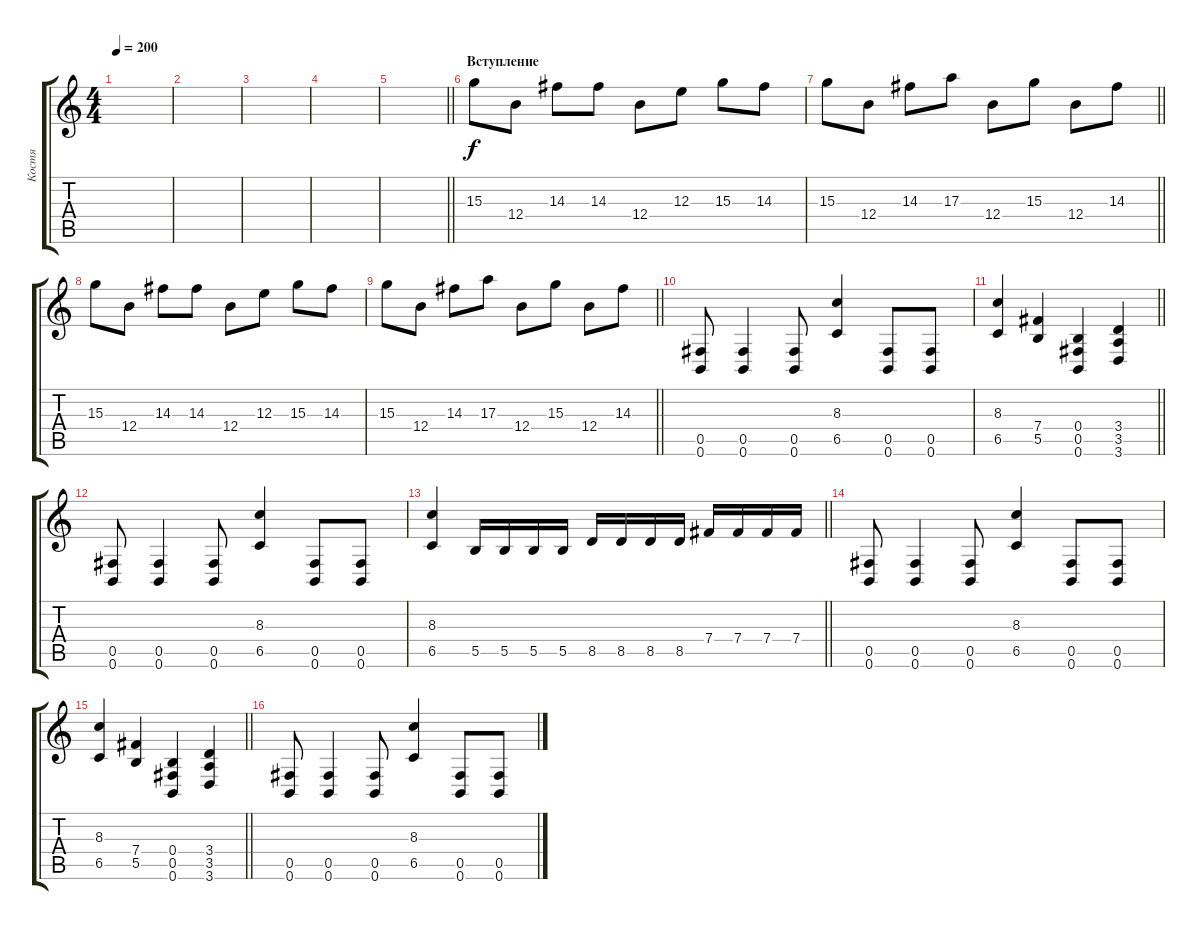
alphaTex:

\track ("Костя" "Костя") {instrument distortionguitar}
\staff {score tabs}
\tuning (Db4 Ab3 E3 B2 Gb2 B1) {hide}
\ts (4 4)
\tempo 200
\clef g2
\ks c
|
|
|
|
\barLineRight lightlight
|
\section ("" "Вступление")
15.3.8 12.4.8 14.3.8 14.3.8 12.4.8 12.3.8 15.3.8 14.3.8 |
\barLineRight lightlight
15.3.8 12.4.8 14.3.8 17.3.8 12.4.8 15.3.8 12.4.8 14.3.8 |
15.3.8 12.4.8 14.3.8 14.3.8 12.4.8 12.3.8 15.3.8 14.3.8 |
\barLineRight lightlight
15.3.8 12.4.8 14.3.8 17.3.8 12.4.8 15.3.8 12.4.8 14.3.8 |
(0.5 0.6).8 (0.5 0.6).4 (0.5 0.6).8 (8.3 6.5).4 (0.5 0.6).8 (0.5 0.6).8 |
\barLineRight lightlight
(8.3 6.5).4 (7.4 5.5).4 (0.4 0.5 0.6).4 (3.4 3.5 3.6).4 |
(0.5 0.6).8 (0.5 0.6).4 (0.5 0.6).8 (8.3 6.5).4 (0.5 0.6).8 (0.5 0.6).8 |
\barLineRight lightlight
(8.3 6.5).4 5.5.16 5.5.16 5.5.16 5.5.16 8.5.16 8.5.16 8.5.16 8.5.16 7.4.16 7.4.16 7.4.16 7.4.16 |
(0.5 0.6).8 (0.5 0.6).4 (0.5 0.6).8 (8.3 6.5).4 (0.5 0.6).8 (0.5 0.6).8 |
\barLineRight lightlight
(8.3 6.5).4 (7.4 5.5).4 (0.4 0.5 0.6).4 (3.4 3.5 3.6).4 |
(0.5 0.6).8 (0.5 0.6).4 (0.5 0.6).8 (8.3 6.5).4 (0.5 0.6).8 (0.5 0.6).8
